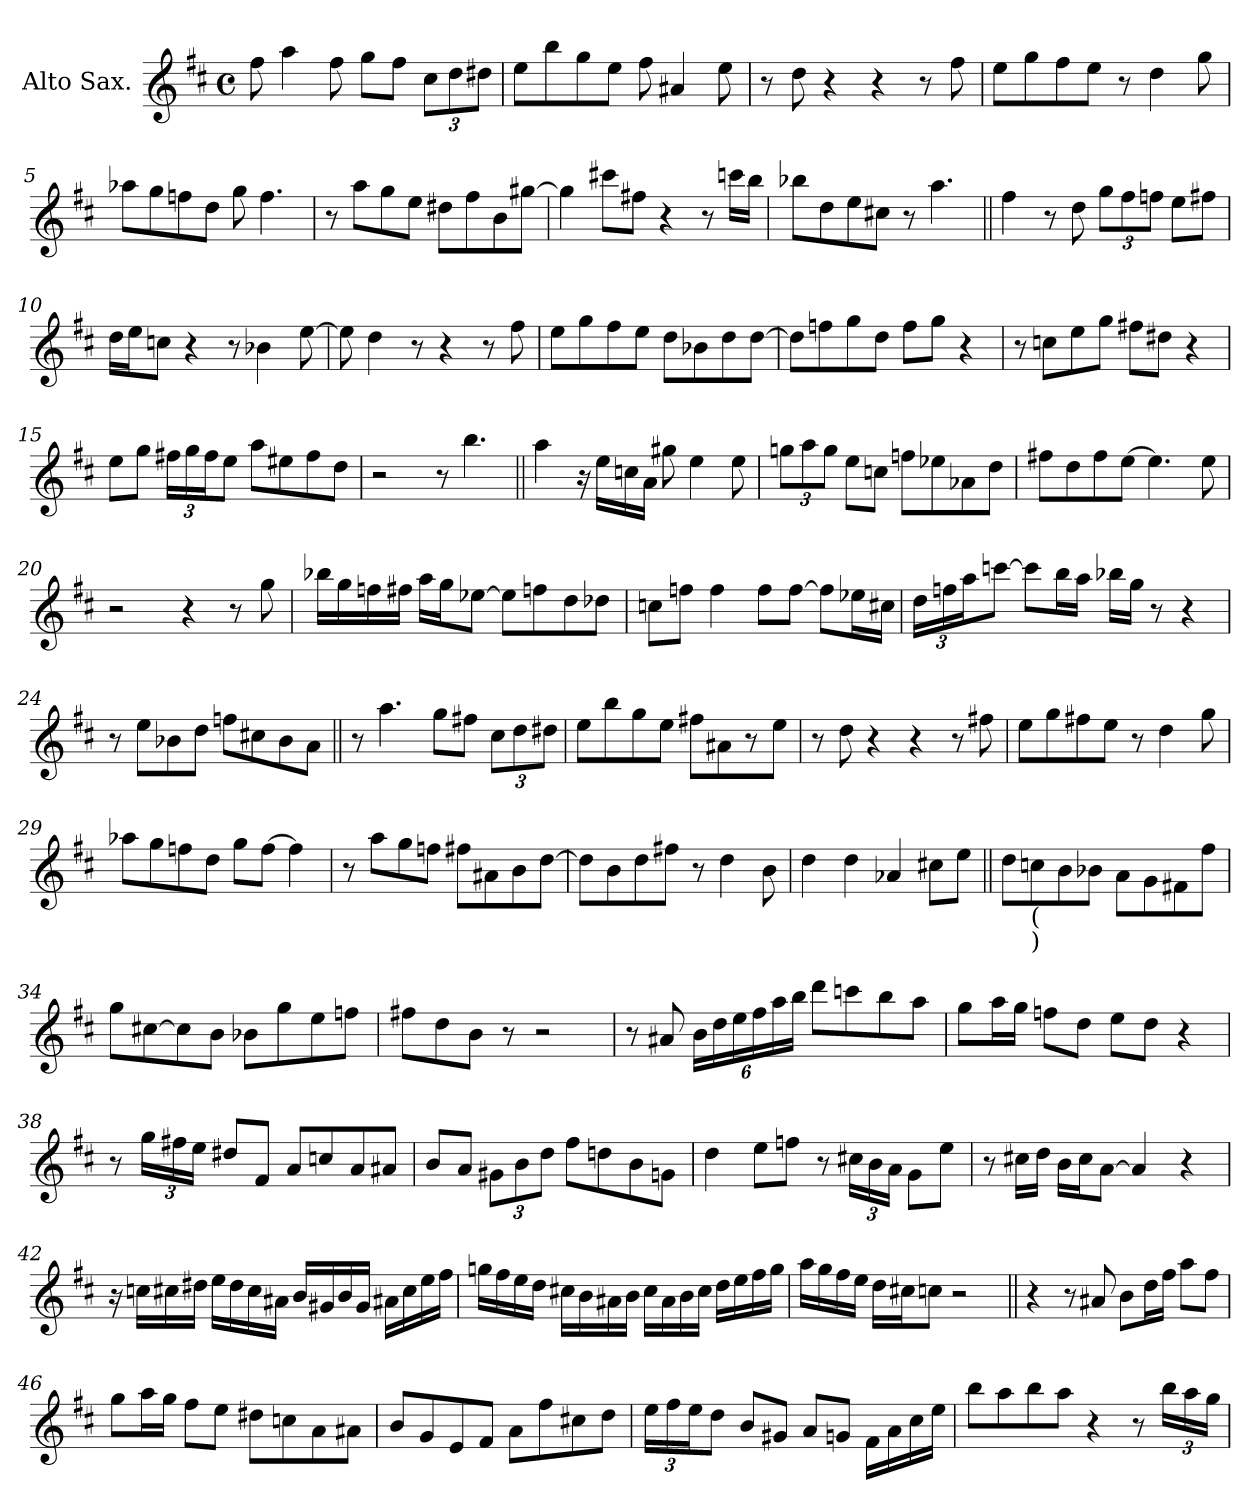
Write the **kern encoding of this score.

**kern
*part1
*staff1
*I"Alto Sax.
*I'Sax
*clefG2
*ITrd5c9
*k[b-]
*F:
*M4/4
*met(c)
*MM208
=1
8a\
4cc\
8a\
8b-\L
8a\J
12e\L
12f\
12f#X\J
=2
8g\L
8dd\
8b-\
8g\J
8a\
4c#X/
8g\
=3
8r
8f\
4r
4r
8r
8a\
=4
8g\L
8b-\
8a\
8g\J
8r
4f\
8b-\
!!LO:LB:g=z
=5
8cc-X\L
8b-\
8a-X\
8f\J
8b-\
4.a-\
=6
8r
8cc\L
8b-\
8g\J
8f#X\L
8a\
8d\
[8bn\J
=7
4b\]
8een\L
8an\J
4r
8r
16ee-X\LL
16dd\JJ
=8
8dd-X\L
8f\
8g\
8en\J
8r
4.cc\
!!LO:LB:g=z
=9||
4a\
8r
8f\
12b-\L
12a\
12a-X\J
8g\L
8an\J
=10
16f\LL
16g\J
8e-X\J
4r
8r
4d-X\
[8g\
=11
8g\]
4f\
8r
4r
8r
8a\
=12
8g\L
8b-\
8a\
8g\J
8f\L
8d-X\
8f\
[8f\J
!!LO:LB:g=z
=13
8f\L]
8a-X\
8b-\
8f\J
8a-\L
8b-\J
4r
=14
8r
8e-X\L
8g\
8b-\J
8an\L
8f#X\J
4r
=15
8g\L
8b-\J
24an\LL
24b-\
24a\J
8g\J
8cc\L
8g#X\
8a\
8f\J
=16
2r
8r
4.dd\
!!LO:LB:g=z
=17||
4cc\
16r
16g\LL
16e-X\
16c\JJ
8bn\
4g\
8g\
=18
12b-X\L
12cc\
12b-\J
8g\L
8e-X\J
8a-X\L
8g-X\
8c-X\
8f\J
=19
8an\L
8f\
8a\
[8g\J
4.g\]
8g>\
=20
2r
4r
8r
8b-\
!!LO:LB:g=z
=21
16dd-X\LL
16b-\
16a-X\
16an\JJ
16cc\LL
16b-\J
[8g-X\J
8g-\L]
8a-X\
8f\
8f-X\J
=22
8e-X\L
8a-X\J
4a-\
8a-\L
[8a-\J
8a-\L]
16g-X\L
16en\JJ
=23
24f\LL
24a-X\
24cc\J
[8ee-X\J
8ee-\L]
16dd\L
16cc\JJ
16dd-X\LL
16b-\JJ
8r
4r
=24
8r
8g\L
8d-X\
8f\J
8a-X\L
8en\
8d-i\
8c\J
!!LO:LB:g=z
=25||
8r
4.cc\
8b-\L
8an\J
12e\L
12f\
12f#X\J
=26
8g\L
8dd\
8b-\
8g\J
8an\L
8c#X\
8r
8g\J
=27
8r
8f\
4r
4r
8r
8an\
=28
8g\L
8b-\
8an\
8g\J
8r
4f\
8b-\
!!LO:LB:g=z
=29
8cc-X\L
8b-\
8a-X\
8f\J
8b-\L
[8a-\J
4a-\]
=30
8r
8cc\L
8b-\
8a-X\J
8an\L
8c#X\
8d\
[8f\J
=31
8f\L]
8d\
8f\
8an\J
8r
4f\
8d\
=32
4f\
4f\
4c-X/
8en\L
8g\J
!!LO:PB:g=z
=33||
8f\L
!LO:TX:b:t=(
!LO:TX:b:t=)
8e-X\
8d\
8d-X\J
8c\L
8B-\
8An\
8a\J
=34
8b-\L
[8en\
8e\]
8d\J
8d-X\L
8b-\
8g\
8a-X\J
=35
8an\L
8f\
8d\J
8r
2r
=36
8r
8c#X/
24d\LL
24f\
24g\
24a\
24cc\
24dd\JJ
8ff\L
8ee-X\
8dd\
8cc\J
!!LO:LB:g=z
=37
8b-\L
16cc\L
16b-\JJ
8a-X\L
8f\J
8g\L
8f\J
4r
=38
8r
24b-\LL
24an\
24g\JJ
8f#X/L
8A/J
8c/L
8e-X/
8c/
8c#X/J
=39
8d/L
8c/J
12Bn\L
12d\
12f\J
8a\L
8fn\
8d\
8B-X\J
=40
4f\
8g\L
8a-X\J
8r
24en\LL
24d\
24c\JJ
8B-\L
8g\J
=41
8r
16en\LL
16f\JJ
16d\LL
16e\J
[8c\J
4c/]
4r
!!LO:LB:g=z
=42
16r
16e-X\LL
16en\
16f#X\JJ
16g\LL
16f#\
16e\
16c#X\JJ
16d/LL
16Bn/
16d/
16B/JJ
16c#X\LL
16e\
16g\
16a\JJ
=43
16b-X\LL
16a\
16g\
16f\JJ
16en\LL
16d\
16c#X\
16d\JJ
16e\LL
16c#\
16d\
16e\JJ
16f\LL
16g\
16a\
16b-\JJ
=44
16cc\LL
16b-\
16a\
16g\JJ
16f\LL
16en\J
8e-X\J
2r
!!LO:LB:g=z
=45||
4r
8r
8c#X/
8d\L
16f\L
16a\JJ
8cc\L
8a\J
=46
8b-\L
16cc\L
16b-\JJ
8a\L
8g\J
8f#X\L
8e-X\
8c\
8c#X\J
=47
8d/L
8B-/
8G/
8A/J
8c\L
8a\
8en\
8f\J
=48
24g\LL
24a\
24g\J
8f\J
8d/L
8Bn/J
8c/L
8B-X/J
16A\LL
16c\
16e\
16g\JJ
!!LO:LB:g=z
=49
8dd\L
8cc\
8dd\
8cc\J
4r
8r
24dd\LL
24cc\
24b-\JJ
=
*-
